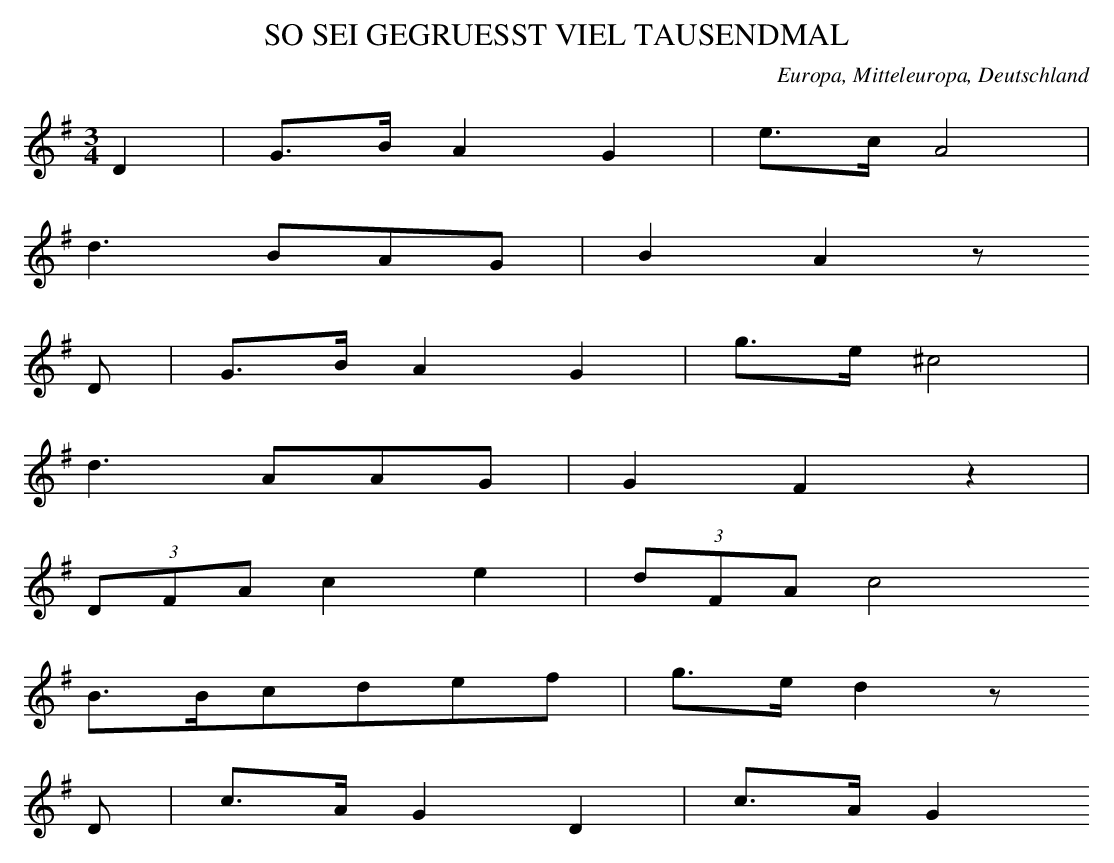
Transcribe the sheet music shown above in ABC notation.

X:1
T: SO SEI GEGRUESST VIEL TAUSENDMAL
O: Europa, Mitteleuropa, Deutschland
M: 3/4
L: 1/16
K: G
D4 | G3BA4G4 | e3cA8 |
d6B2A2G2 | B4A4z2
D2 | G3BA4G4 | g3e^c8 |
d6A2A2G2 | G4F4z4 |
(3D2F2A2c4e4 | (3d2F2A2c8
B3Bc2d2e2f2 | g3ed4z2
D2 | c3AG4D4 | c3AG4
